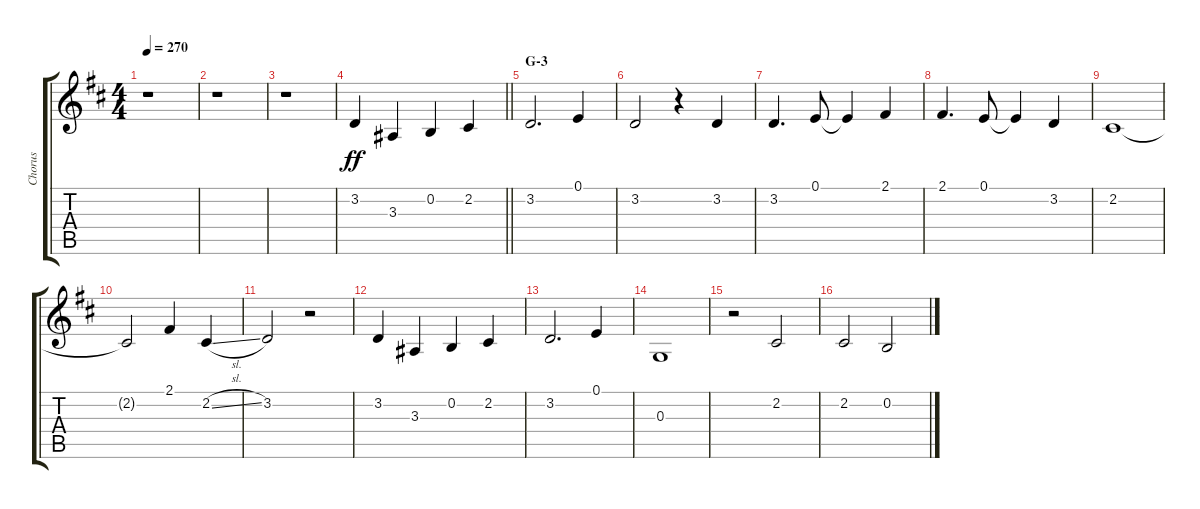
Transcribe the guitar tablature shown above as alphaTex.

\track ("Chorus" "Chorus") {instrument voiceoohs}
\staff {score tabs}
\tuning (E4 B3 G3 D3 A2 E2) {hide}
\ts (4 4)
\tempo 270
\clef g2
\ks d
r.1{dy ff} |
r.1 |
r.1 |
\barLineRight lightlight
3.2.4 3.3.4 0.2.4 2.2.4 |
\section ("" "G-3")
3.2.2{d} 0.1.4 |
3.2.2 r.4 3.2.4 |
3.2.4{d} 0.1.8 0.1{t}.4 2.1.4 |
2.1.4{d} 0.1.8 0.1{t}.4 3.2.4 |
2.2.1 |
2.2{t}.2 2.1.4 2.2{sl}.4 |
3.2.2 r.2 |
3.2.4 3.3.4 0.2.4 2.2.4 |
3.2.2{d} 0.1.4 |
0.3.1 |
r.2 2.2.2 |
2.2.2 0.2.2
